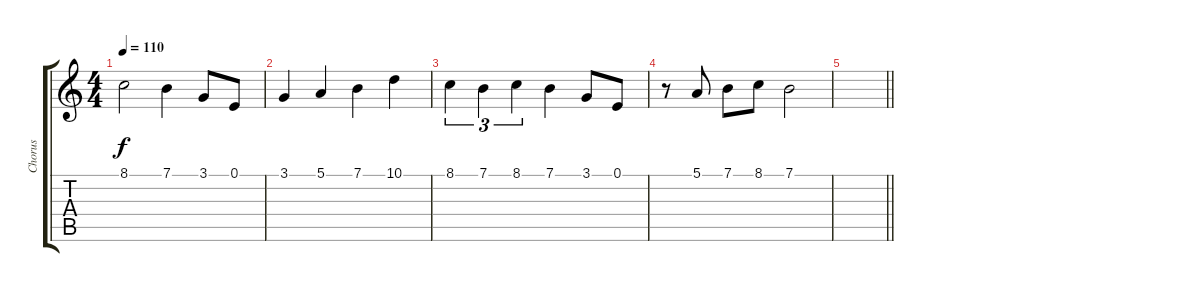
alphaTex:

\track ("Chorus" "Chorus") {instrument choiraahs}
\staff {score tabs}
\tuning (E4 B3 G3 D3 A2 E2) {hide}
\ts (4 4)
\tempo 110
\clef g2
\ks c
8.1.2{dy f} 7.1.4 3.1.8 0.1.8 |
3.1.4 5.1.4 7.1.4 10.1.4 |
8.1.4{tu (3 2)} 7.1.4{tu (3 2)} 8.1.4{tu (3 2)} 7.1.4 3.1.8 0.1.8 |
r.8 5.1.8 7.1.8 8.1.8 7.1.2 |
\barLineRight lightlight
